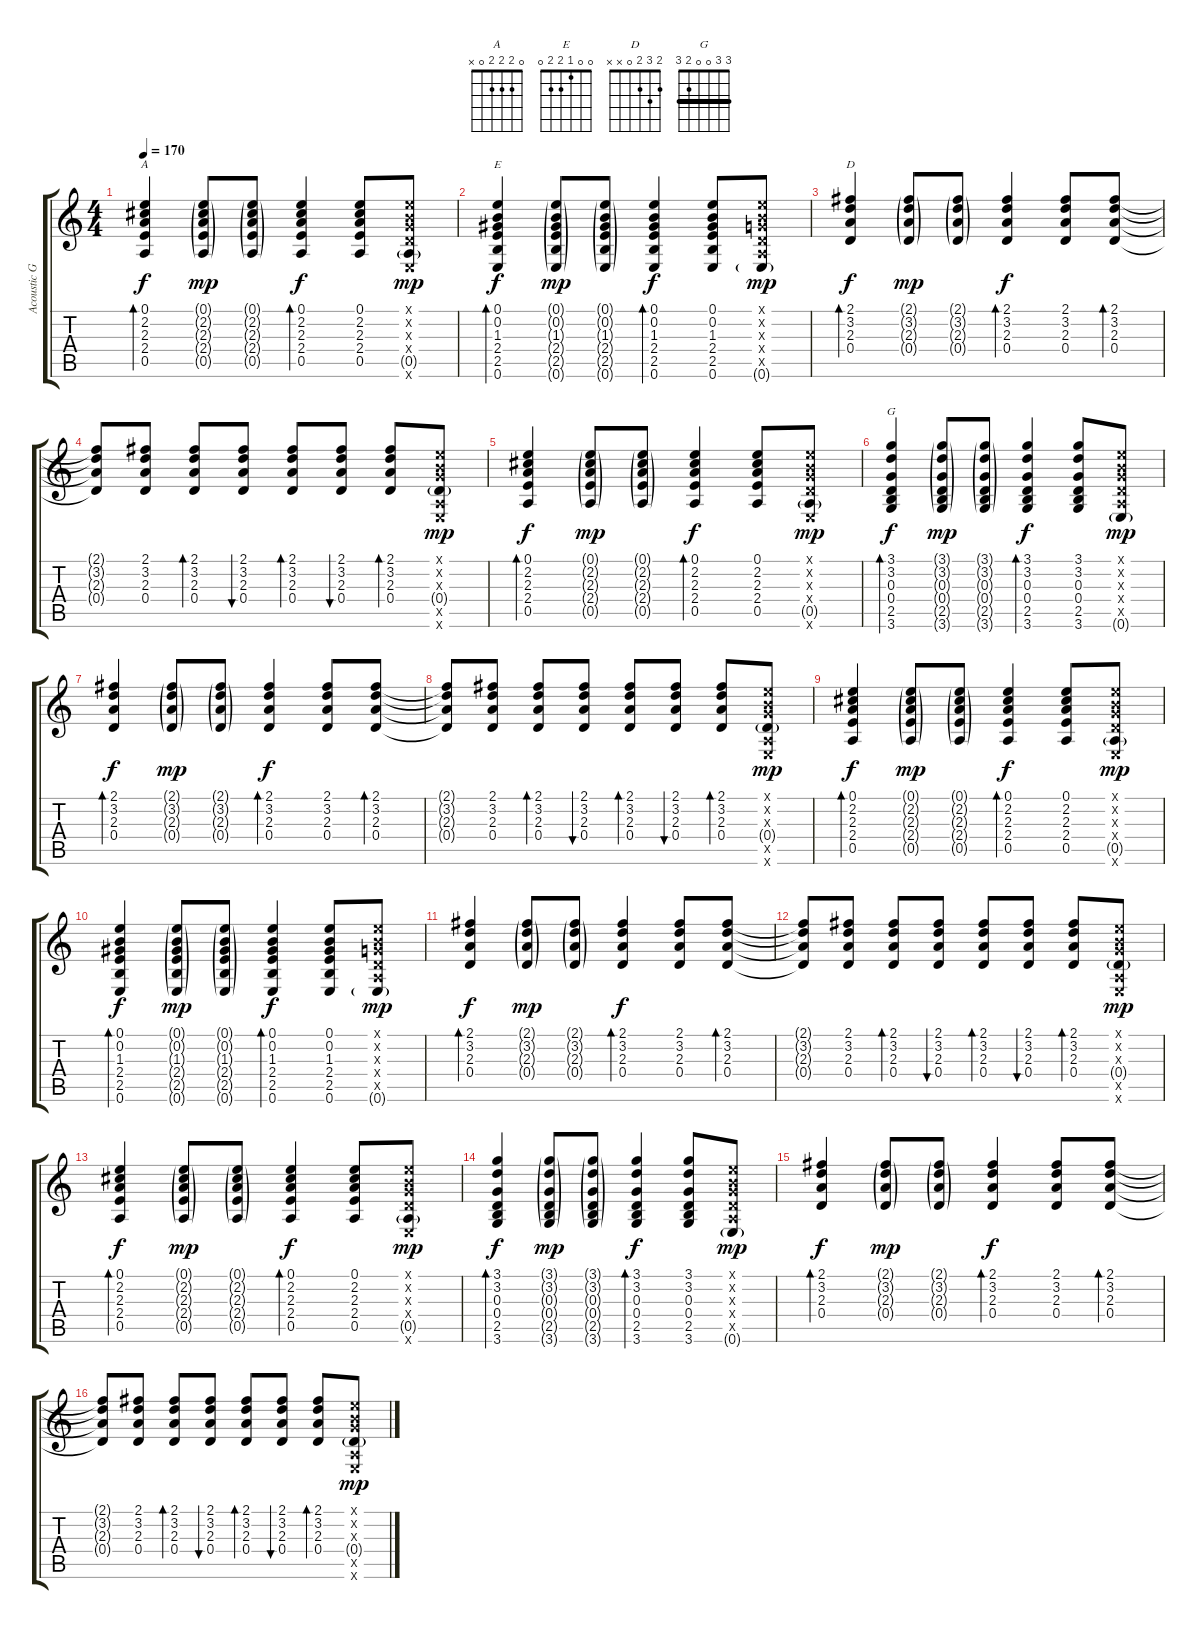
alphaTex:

\track ("Acoustic Guitar" "Acoustic G") {instrument acousticguitarsteel}
\staff {score tabs}
\tuning (E4 B3 G3 D3 A2 E2) {hide}
\chord ("A" 0 2 2 2 0 x)
\chord ("E" 0 0 1 2 2 0)
\chord ("D" 2 3 2 0 x x)
\chord ("G" 3 3 0 0 2 3) {barre 3}
\ts (4 4)
\tempo 170
\clef g2
\ks c
(0.1 2.2 2.3 2.4 0.5).4{bd 60 ch "A" dy f} (0.1{g} 2.2{g} 2.3{g} 2.4{g} 0.5{g}).8{dy mp} (0.1{g} 2.2{g} 2.3{g} 2.4{g} 0.5{g}).8 (0.1 2.2 2.3 2.4 0.5).4{bd 60 dy f} (0.1 2.2 2.3 2.4 0.5).8 (0.1{x} 0.2{x} 0.3{x} 0.4{x} 0.5{g} 0.6{x}).8{dy mp} |
(0.1 0.2 1.3 2.4 2.5 0.6).4{bd 60 ch "E" dy f} (0.1{g} 0.2{g} 1.3{g} 2.4{g} 2.5{g} 0.6{g}).8{dy mp} (0.1{g} 0.2{g} 1.3{g} 2.4{g} 2.5{g} 0.6{g}).8 (0.1 0.2 1.3 2.4 2.5 0.6).4{bd 60 dy f} (0.1 0.2 1.3 2.4 2.5 0.6).8 (0.1{x} 0.2{x} 0.3{x} 0.4{x} 0.5{x} 0.6{g}).8{dy mp} |
(2.1 3.2 2.3 0.4).4{bd 60 ch "D" dy f} (2.1{g} 3.2{g} 2.3{g} 0.4{g}).8{dy mp} (2.1{g} 3.2{g} 2.3{g} 0.4{g}).8 (2.1 3.2 2.3 0.4).4{bd 60 dy f} (2.1 3.2 2.3 0.4).8 (2.1 3.2 2.3 0.4).8{bd 60} |
(2.1{t} 3.2{t} 2.3{t} 0.4{t}).8 (2.1 3.2 2.3 0.4).8 (2.1 3.2 2.3 0.4).8{bd 60} (2.1 3.2 2.3 0.4).8{bu 60} (2.1 3.2 2.3 0.4).8{bd 60} (2.1 3.2 2.3 0.4).8{bu 60} (2.1 3.2 2.3 0.4).8{bd 60} (0.1{x} 0.2{x} 0.3{x} 0.4{g} 0.5{x} 0.6{x}).8{dy mp} |
(0.1 2.2 2.3 2.4 0.5).4{bd 60 dy f} (0.1{g} 2.2{g} 2.3{g} 2.4{g} 0.5{g}).8{dy mp} (0.1{g} 2.2{g} 2.3{g} 2.4{g} 0.5{g}).8 (0.1 2.2 2.3 2.4 0.5).4{bd 60 dy f} (0.1 2.2 2.3 2.4 0.5).8 (0.1{x} 0.2{x} 0.3{x} 0.4{x} 0.5{g} 0.6{x}).8{dy mp} |
(3.1 3.2 0.3 0.4 2.5 3.6).4{bd 60 ch "G" dy f} (3.1{g} 3.2{g} 0.3{g} 0.4{g} 2.5{g} 3.6{g}).8{dy mp} (3.1{g} 3.2{g} 0.3{g} 0.4{g} 2.5{g} 3.6{g}).8 (3.1 3.2 0.3 0.4 2.5 3.6).4{bd 60 dy f} (3.1 3.2 0.3 0.4 2.5 3.6).8 (0.1{x} 0.2{x} 0.3{x} 0.4{x} 0.5{x} 0.6{g}).8{dy mp} |
(2.1 3.2 2.3 0.4).4{bd 60 dy f} (2.1{g} 3.2{g} 2.3{g} 0.4{g}).8{dy mp} (2.1{g} 3.2{g} 2.3{g} 0.4{g}).8 (2.1 3.2 2.3 0.4).4{bd 60 dy f} (2.1 3.2 2.3 0.4).8 (2.1 3.2 2.3 0.4).8{bd 60} |
(2.1{t} 3.2{t} 2.3{t} 0.4{t}).8 (2.1 3.2 2.3 0.4).8 (2.1 3.2 2.3 0.4).8{bd 60} (2.1 3.2 2.3 0.4).8{bu 60} (2.1 3.2 2.3 0.4).8{bd 60} (2.1 3.2 2.3 0.4).8{bu 60} (2.1 3.2 2.3 0.4).8{bd 60} (0.1{x} 0.2{x} 0.3{x} 0.4{g} 0.5{x} 0.6{x}).8{dy mp} |
(0.1 2.2 2.3 2.4 0.5).4{bd 60 dy f} (0.1{g} 2.2{g} 2.3{g} 2.4{g} 0.5{g}).8{dy mp} (0.1{g} 2.2{g} 2.3{g} 2.4{g} 0.5{g}).8 (0.1 2.2 2.3 2.4 0.5).4{bd 60 dy f} (0.1 2.2 2.3 2.4 0.5).8 (0.1{x} 0.2{x} 0.3{x} 0.4{x} 0.5{g} 0.6{x}).8{dy mp} |
(0.1 0.2 1.3 2.4 2.5 0.6).4{bd 60 dy f} (0.1{g} 0.2{g} 1.3{g} 2.4{g} 2.5{g} 0.6{g}).8{dy mp} (0.1{g} 0.2{g} 1.3{g} 2.4{g} 2.5{g} 0.6{g}).8 (0.1 0.2 1.3 2.4 2.5 0.6).4{bd 60 dy f} (0.1 0.2 1.3 2.4 2.5 0.6).8 (0.1{x} 0.2{x} 0.3{x} 0.4{x} 0.5{x} 0.6{g}).8{dy mp} |
(2.1 3.2 2.3 0.4).4{bd 60 dy f} (2.1{g} 3.2{g} 2.3{g} 0.4{g}).8{dy mp} (2.1{g} 3.2{g} 2.3{g} 0.4{g}).8 (2.1 3.2 2.3 0.4).4{bd 60 dy f} (2.1 3.2 2.3 0.4).8 (2.1 3.2 2.3 0.4).8{bd 60} |
(2.1{t} 3.2{t} 2.3{t} 0.4{t}).8 (2.1 3.2 2.3 0.4).8 (2.1 3.2 2.3 0.4).8{bd 60} (2.1 3.2 2.3 0.4).8{bu 60} (2.1 3.2 2.3 0.4).8{bd 60} (2.1 3.2 2.3 0.4).8{bu 60} (2.1 3.2 2.3 0.4).8{bd 60} (0.1{x} 0.2{x} 0.3{x} 0.4{g} 0.5{x} 0.6{x}).8{dy mp} |
(0.1 2.2 2.3 2.4 0.5).4{bd 60 dy f} (0.1{g} 2.2{g} 2.3{g} 2.4{g} 0.5{g}).8{dy mp} (0.1{g} 2.2{g} 2.3{g} 2.4{g} 0.5{g}).8 (0.1 2.2 2.3 2.4 0.5).4{bd 60 dy f} (0.1 2.2 2.3 2.4 0.5).8 (0.1{x} 0.2{x} 0.3{x} 0.4{x} 0.5{g} 0.6{x}).8{dy mp} |
(3.1 3.2 0.3 0.4 2.5 3.6).4{bd 60 dy f} (3.1{g} 3.2{g} 0.3{g} 0.4{g} 2.5{g} 3.6{g}).8{dy mp} (3.1{g} 3.2{g} 0.3{g} 0.4{g} 2.5{g} 3.6{g}).8 (3.1 3.2 0.3 0.4 2.5 3.6).4{bd 60 dy f} (3.1 3.2 0.3 0.4 2.5 3.6).8 (0.1{x} 0.2{x} 0.3{x} 0.4{x} 0.5{x} 0.6{g}).8{dy mp} |
(2.1 3.2 2.3 0.4).4{bd 60 dy f} (2.1{g} 3.2{g} 2.3{g} 0.4{g}).8{dy mp} (2.1{g} 3.2{g} 2.3{g} 0.4{g}).8 (2.1 3.2 2.3 0.4).4{bd 60 dy f} (2.1 3.2 2.3 0.4).8 (2.1 3.2 2.3 0.4).8{bd 60} |
(2.1{t} 3.2{t} 2.3{t} 0.4{t}).8 (2.1 3.2 2.3 0.4).8 (2.1 3.2 2.3 0.4).8{bd 60} (2.1 3.2 2.3 0.4).8{bu 60} (2.1 3.2 2.3 0.4).8{bd 60} (2.1 3.2 2.3 0.4).8{bu 60} (2.1 3.2 2.3 0.4).8{bd 60} (0.1{x} 0.2{x} 0.3{x} 0.4{g} 0.5{x} 0.6{x}).8{dy mp}
